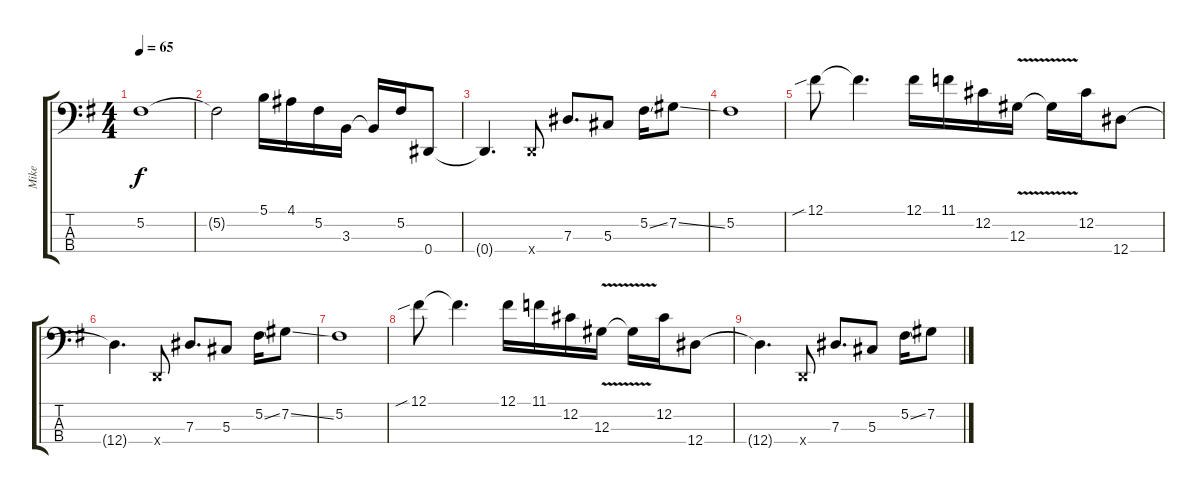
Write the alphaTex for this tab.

\track ("Mike" "Mike") {instrument electricbasspick}
\staff {score tabs}
\tuning (Gb2 Db2 Ab1 Eb1) {hide}
\ts (4 4)
\tempo 65
\clef f4
\ks eminor
5.2.1{dy f} |
5.2{t}.2 5.1.16 4.1.16 5.2.16 3.3.16 3.3{t}.16 5.2.16 0.4.8 |
0.4{t}.4{d} -1.4{x}.8 7.3.8{d} 5.3.8 5.2{ss}.16 7.2{ss}.8 |
5.2.1 |
12.1{sib}.8 12.1{t}.4{d} 12.1.16 11.1.16 12.2.16 12.3{v}.16 12.3{t}.16 12.2.16 12.4.8 |
12.4{t}.4{d volume 0} -1.4{x}.8 7.3.8{d} 5.3.8 5.2{ss}.16 7.2{ss}.8 |
5.2.1 |
12.1{sib}.8 12.1{t}.4{d} 12.1.16 11.1.16 12.2.16 12.3{v}.16 12.3{t}.16 12.2.16 12.4.8 |
12.4{t}.4{d} -1.4{x}.8 7.3.8{d} 5.3.8 5.2{ss}.16 7.2.8
